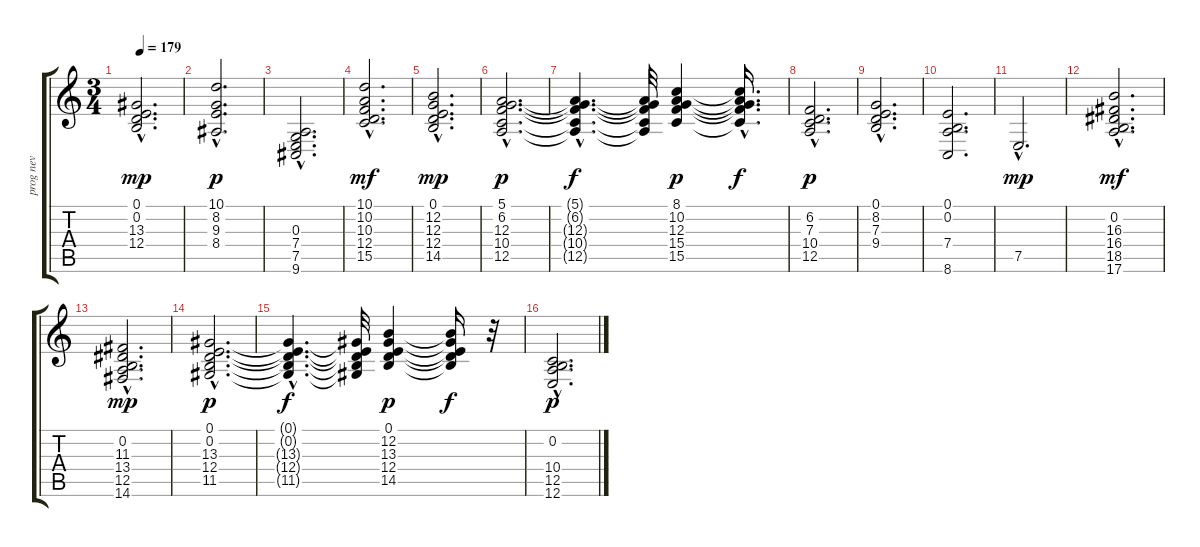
\track ("prog nev" "prog nev") {instrument electricpiano2}
\staff {score tabs}
\tuning (E4 B3 G3 D3 A2 E2) {hide}
\ts (3 4)
\tempo 179
\clef g2
\ks c
(0.1{hac} 0.2 13.3{hac} 12.4{hac}).2{d dy mp} |
(10.1{hac} 8.2{hac} 9.3 8.4{hac}).2{d dy p} |
(0.3{hac} 7.4{hac} 7.5{hac} 9.6{hac}).2{d} |
(10.1{hac} 10.2{hac} 10.3{hac} 12.4{hac} 15.5{hac}).2{d dy mf} |
(0.1{hac} 12.2{hac} 12.3{hac} 12.4{hac} 14.5{hac}).2{d dy mp} |
(5.1{hac} 6.2{hac} 12.3{hac} 10.4{hac} 12.5{hac}).2{d dy p} |
(5.1{hac t} 6.2{hac t} 12.3{hac t} 10.4{hac t} 12.5{hac t}).4{d dy f} (5.1{t} 6.2{t} 12.3{t} 10.4{t} 12.5{t}).32 (8.1 10.2 12.3 15.4 15.5).4{dy p} (8.1{t} 10.2{t} 12.3{hac t} 15.4{t} 15.5{t}).16{d dy f} |
(6.2{hac} 7.3{hac} 10.4{hac} 12.5{hac}).2{d dy p} |
(0.1{hac} 8.2{hac} 7.3{hac} 9.4).2{d} |
(0.1 0.2 7.4 8.6).2{d} |
7.5{hac}.2{d dy mp} |
(0.2{hac} 16.3{hac} 16.4{hac} 18.5{hac} 17.6{hac}).2{d dy mf} |
(0.2{hac} 11.3{hac} 13.4{hac} 12.5{hac} 14.6{hac}).2{d dy mp} |
(0.1{hac} 0.2{hac} 13.3{hac} 12.4{hac} 11.5{hac}).2{d dy p} |
(0.1{hac t} 0.2{hac t} 13.3{hac t} 12.4{hac t} 11.5{hac t}).4{d dy f} (0.1{t} 0.2{t} 13.3{t} 12.4{t} 11.5{t}).32 (0.1 12.2 13.3 12.4 14.5).4{dy p} (0.1{t} 12.2{t} 13.3{t} 12.4{t} 14.5{t}).16{dy f} r.32 |
(0.2{hac} 10.4{hac} 12.5{hac} 12.6{hac}).2{d dy p}
